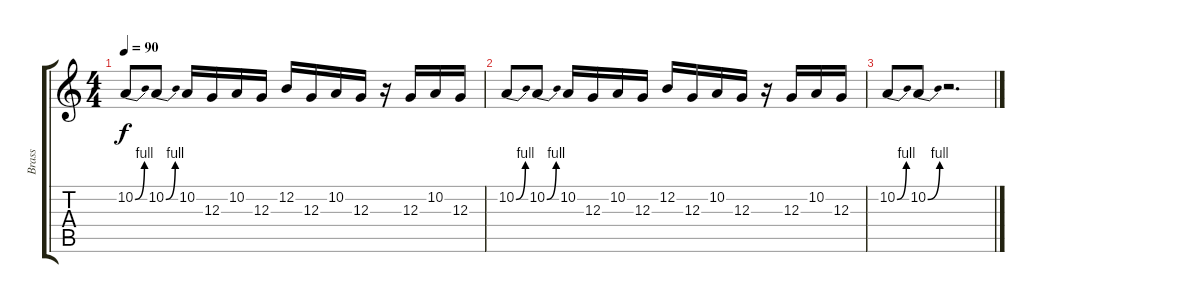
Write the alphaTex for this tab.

\track ("Brass" "Brass") {instrument tuba}
\staff {score tabs}
\tuning (E4 B3 G3 D3 A2 E2) {hide}
\ts (4 4)
\tempo 90
\clef g2
\ks c
10.2{be (bend 0 0 60 4)}.8{dy f} 10.2{be (bend 0 0 60 4)}.8 10.2.16 12.3.16 10.2.16 12.3.16 12.2.16 12.3.16 10.2.16 12.3.16 r.16 12.3.16 10.2.16 12.3.16 |
10.2{be (bend 0 0 60 4)}.8 10.2{be (bend 0 0 60 4)}.8 10.2.16 12.3.16 10.2.16 12.3.16 12.2.16 12.3.16 10.2.16 12.3.16 r.16 12.3.16 10.2.16 12.3.16 |
10.2{be (bend 0 0 60 4)}.8 10.2{be (bend 0 0 60 4)}.8 r.2{d}
